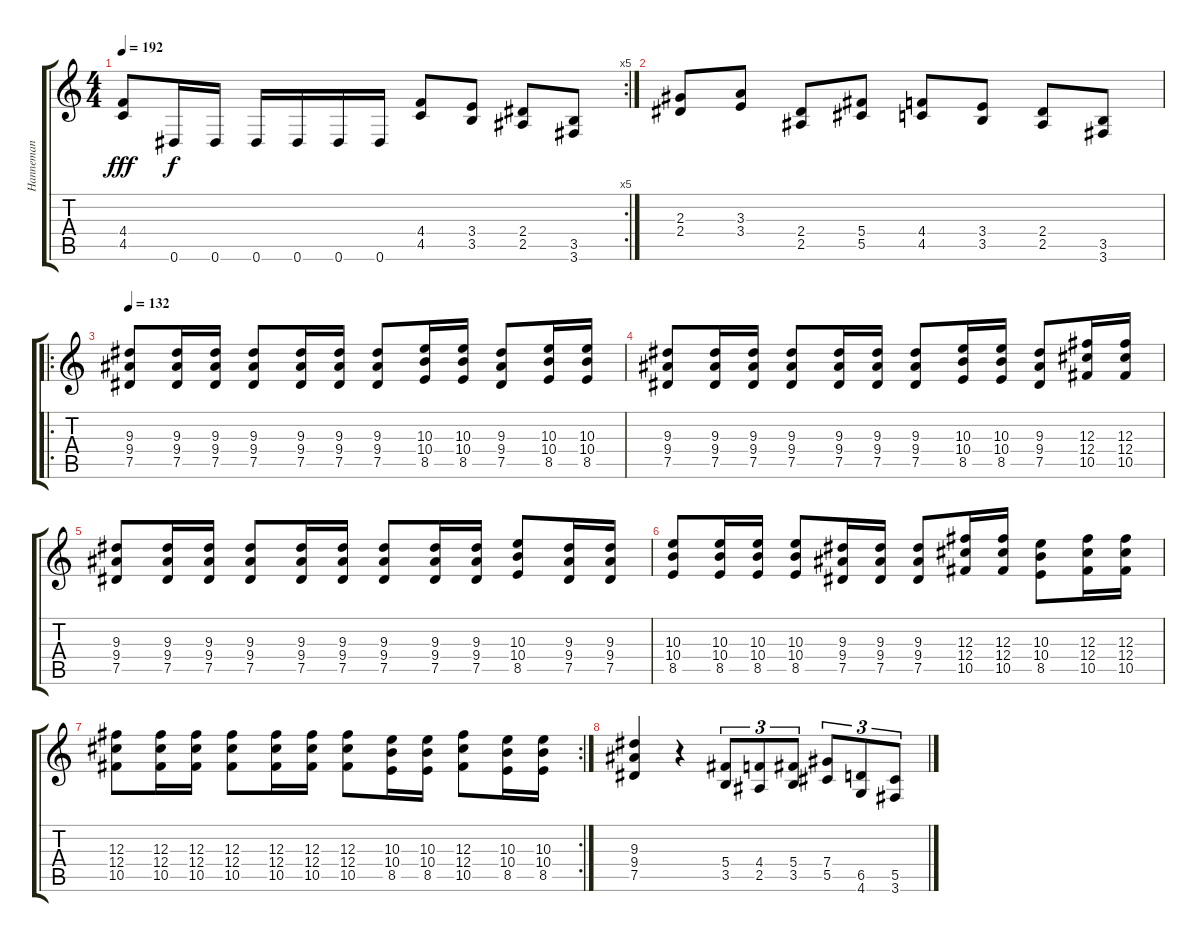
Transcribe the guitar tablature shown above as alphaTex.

\track ("Hanneman" "Hanneman") {instrument distortionguitar}
\staff {score tabs}
\tuning (Eb4 Bb3 Gb3 Db3 Ab2 Eb2) {hide}
\rc 5
\ts (4 4)
\tempo 192
\clef g2
\ks c
(4.4 4.5).8{dy fff} 0.6.16{dy f} 0.6.16 0.6.16 0.6.16 0.6.16 0.6.16 (4.4 4.5).8 (3.4 3.5).8 (2.4 2.5).8 (3.5 3.6).8 |
(2.3 2.4).8 (3.3 3.4).8 (2.4 2.5).8 (5.4 5.5).8 (4.4 4.5).8 (3.4 3.5).8 (2.4 2.5).8 (3.5 3.6).8 |
\ro
\tempo 132
(9.3 9.4 7.5).8 (9.3 9.4 7.5).16 (9.3 9.4 7.5).16 (9.3 9.4 7.5).8 (9.3 9.4 7.5).16 (9.3 9.4 7.5).16 (9.3 9.4 7.5).8 (10.3 10.4 8.5).16 (10.3 10.4 8.5).16 (9.3 9.4 7.5).8 (10.3 10.4 8.5).16 (10.3 10.4 8.5).16 |
(9.3 9.4 7.5).8 (9.3 9.4 7.5).16 (9.3 9.4 7.5).16 (9.3 9.4 7.5).8 (9.3 9.4 7.5).16 (9.3 9.4 7.5).16 (9.3 9.4 7.5).8 (10.3 10.4 8.5).16 (10.3 10.4 8.5).16 (9.3 9.4 7.5).8 (12.3 12.4 10.5).16 (12.3 12.4 10.5).16 |
(9.3 9.4 7.5).8 (9.3 9.4 7.5).16 (9.3 9.4 7.5).16 (9.3 9.4 7.5).8 (9.3 9.4 7.5).16 (9.3 9.4 7.5).16 (9.3 9.4 7.5).8 (9.3 9.4 7.5).16 (9.3 9.4 7.5).16 (10.3 10.4 8.5).8 (9.3 9.4 7.5).16 (9.3 9.4 7.5).16 |
(10.3 10.4 8.5).8 (10.3 10.4 8.5).16 (10.3 10.4 8.5).16 (10.3 10.4 8.5).8 (9.3 9.4 7.5).16 (9.3 9.4 7.5).16 (9.3 9.4 7.5).8 (12.3 12.4 10.5).16 (12.3 12.4 10.5).16 (10.3 10.4 8.5).8 (12.3 12.4 10.5).16 (12.3 12.4 10.5).16 |
\rc 2
(12.3 12.4 10.5).8 (12.3 12.4 10.5).16 (12.3 12.4 10.5).16 (12.3 12.4 10.5).8 (12.3 12.4 10.5).16 (12.3 12.4 10.5).16 (12.3 12.4 10.5).8 (10.3 10.4 8.5).16 (10.3 10.4 8.5).16 (12.3 12.4 10.5).8 (10.3 10.4 8.5).16 (10.3 10.4 8.5).16 |
(9.3 9.4 7.5).4 r.4 (5.4 3.5).8{tu (3 2)} (4.4 2.5).8{tu (3 2)} (5.4 3.5).8{tu (3 2)} (7.4 5.5).8{tu (3 2)} (6.5 4.6).8{tu (3 2)} (5.5 3.6).8{tu (3 2)}
